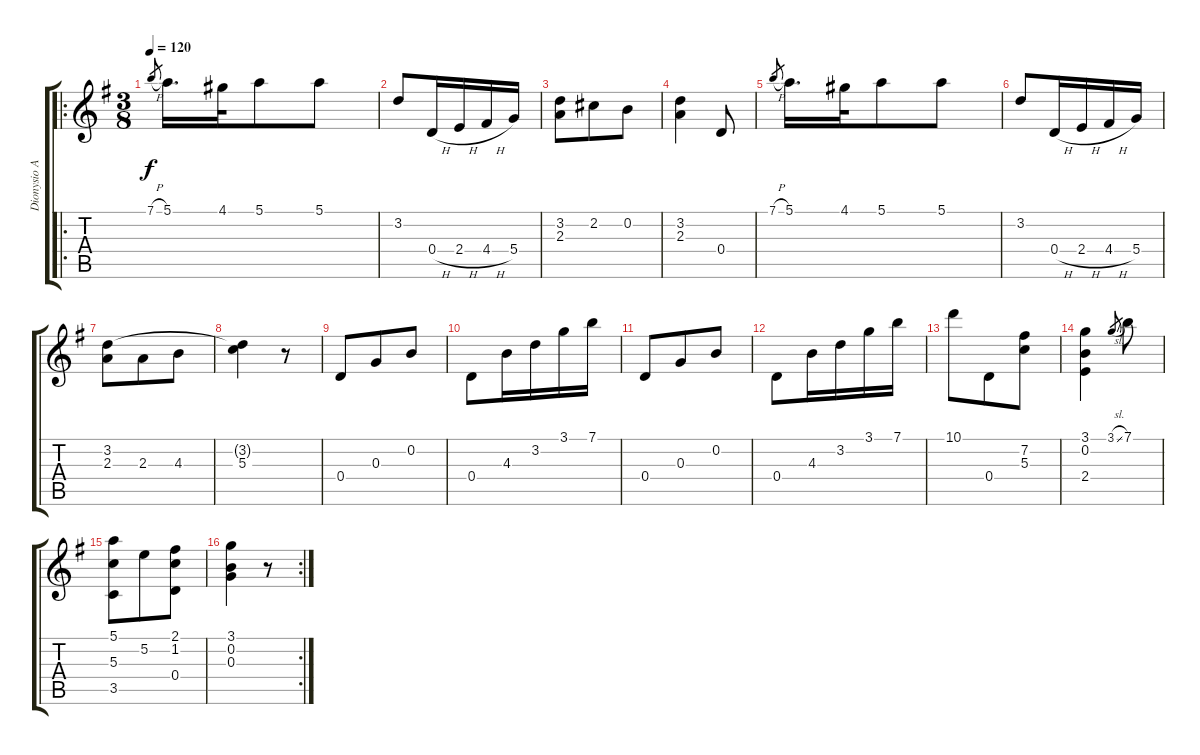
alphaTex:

\track ("Dionysio Aguado" "Dionysio A") {instrument acousticguitarnylon}
\staff {score tabs}
\tuning (E4 B3 G3 D3 A2 E2) {hide}
\ro
\ts (3 8)
\tempo 120
\clef g2
\ks g
7.1{h}.8{gr dy f} 5.1.16{d} 4.1.32 5.1.8 5.1.8 |
3.2.8 0.4{h}.16 2.4{h}.16 4.4{h}.16 5.4.16 |
(3.2 2.3).8 2.2.8 0.2.8 |
(3.2 2.3).4 0.4.8 |
7.1{h}.8{gr} 5.1.16{d} 4.1.32 5.1.8 5.1.8 |
3.2.8 0.4{h}.16 2.4{h}.16 4.4{h}.16 5.4.16 |
(3.2 2.3).8 2.3.8 4.3.8 |
(3.2{t} 5.3).4 r.8 |
0.4.8 0.3.8 0.2.8 |
0.4.8 4.3.16 3.2.16 3.1.16 7.1.16 |
0.4.8 0.3.8 0.2.8 |
0.4.8 4.3.16 3.2.16 3.1.16 7.1.16 |
10.1.8 0.4.8 (7.2 5.3).8 |
(3.1 0.2 2.4).4 3.1{sl}.8{gr} 7.1.8 |
(5.1 5.3 3.5).8 5.2.8 (2.1 1.2 0.4).8 |
\rc 2
(3.1 0.2 0.3).4 r.8
